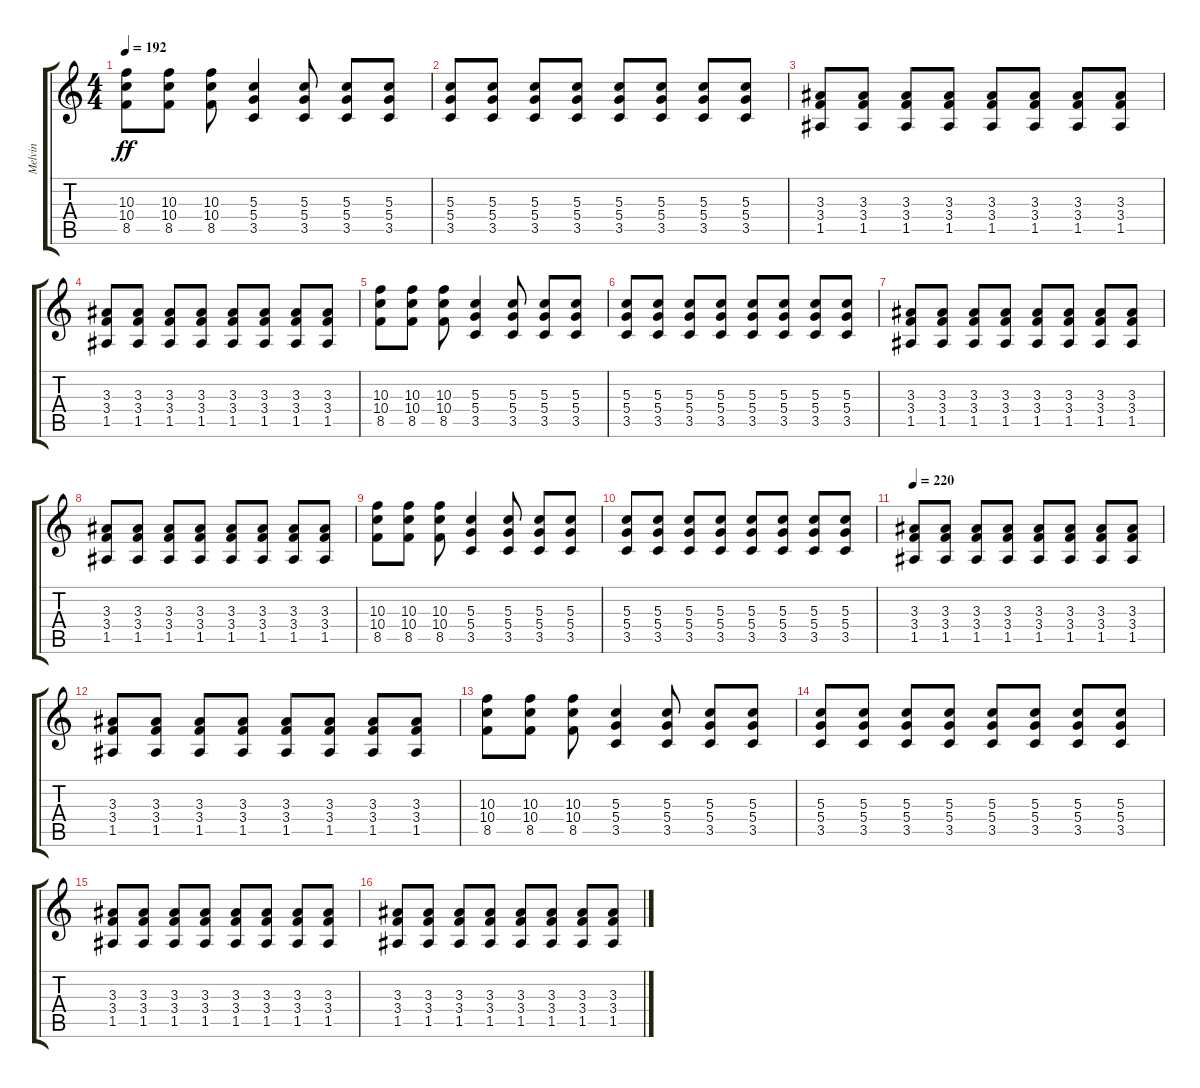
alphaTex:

\track ("Melvin" "Melvin") {instrument overdrivenguitar}
\staff {score tabs}
\tuning (E4 B3 G3 D3 A2 E2) {hide}
\ts (4 4)
\tempo 192
\tempo 220
\tempo 192
\clef g2
\ks c
(10.3 10.4 8.5).8{dy ff instrument overdrivenguitar} (10.3 10.4 8.5).8 (10.3 10.4 8.5).8 (5.3 5.4 3.5).4 (5.3 5.4 3.5).8 (5.3 5.4 3.5).8 (5.3 5.4 3.5).8 |
(5.3 5.4 3.5).8 (5.3 5.4 3.5).8 (5.3 5.4 3.5).8 (5.3 5.4 3.5).8 (5.3 5.4 3.5).8 (5.3 5.4 3.5).8 (5.3 5.4 3.5).8 (5.3 5.4 3.5).8 |
(3.3 3.4 1.5).8 (3.3 3.4 1.5).8 (3.3 3.4 1.5).8 (3.3 3.4 1.5).8 (3.3 3.4 1.5).8 (3.3 3.4 1.5).8 (3.3 3.4 1.5).8 (3.3 3.4 1.5).8 |
(3.3 3.4 1.5).8 (3.3 3.4 1.5).8 (3.3 3.4 1.5).8 (3.3 3.4 1.5).8 (3.3 3.4 1.5).8 (3.3 3.4 1.5).8 (3.3 3.4 1.5).8 (3.3 3.4 1.5).8 |
(10.3 10.4 8.5).8 (10.3 10.4 8.5).8 (10.3 10.4 8.5).8 (5.3 5.4 3.5).4 (5.3 5.4 3.5).8 (5.3 5.4 3.5).8 (5.3 5.4 3.5).8 |
(5.3 5.4 3.5).8 (5.3 5.4 3.5).8 (5.3 5.4 3.5).8 (5.3 5.4 3.5).8 (5.3 5.4 3.5).8 (5.3 5.4 3.5).8 (5.3 5.4 3.5).8 (5.3 5.4 3.5).8 |
(3.3 3.4 1.5).8 (3.3 3.4 1.5).8 (3.3 3.4 1.5).8 (3.3 3.4 1.5).8 (3.3 3.4 1.5).8 (3.3 3.4 1.5).8 (3.3 3.4 1.5).8 (3.3 3.4 1.5).8 |
(3.3 3.4 1.5).8 (3.3 3.4 1.5).8 (3.3 3.4 1.5).8 (3.3 3.4 1.5).8 (3.3 3.4 1.5).8 (3.3 3.4 1.5).8 (3.3 3.4 1.5).8 (3.3 3.4 1.5).8 |
(10.3 10.4 8.5).8 (10.3 10.4 8.5).8 (10.3 10.4 8.5).8 (5.3 5.4 3.5).4 (5.3 5.4 3.5).8 (5.3 5.4 3.5).8 (5.3 5.4 3.5).8 |
(5.3 5.4 3.5).8 (5.3 5.4 3.5).8 (5.3 5.4 3.5).8 (5.3 5.4 3.5).8 (5.3 5.4 3.5).8 (5.3 5.4 3.5).8 (5.3 5.4 3.5).8 (5.3 5.4 3.5).8 |
\tempo 220
(3.3 3.4 1.5).8 (3.3 3.4 1.5).8 (3.3 3.4 1.5).8 (3.3 3.4 1.5).8 (3.3 3.4 1.5).8 (3.3 3.4 1.5).8 (3.3 3.4 1.5).8 (3.3 3.4 1.5).8 |
(3.3 3.4 1.5).8 (3.3 3.4 1.5).8 (3.3 3.4 1.5).8 (3.3 3.4 1.5).8 (3.3 3.4 1.5).8 (3.3 3.4 1.5).8 (3.3 3.4 1.5).8 (3.3 3.4 1.5).8 |
(10.3 10.4 8.5).8 (10.3 10.4 8.5).8 (10.3 10.4 8.5).8 (5.3 5.4 3.5).4 (5.3 5.4 3.5).8 (5.3 5.4 3.5).8 (5.3 5.4 3.5).8 |
(5.3 5.4 3.5).8 (5.3 5.4 3.5).8 (5.3 5.4 3.5).8 (5.3 5.4 3.5).8 (5.3 5.4 3.5).8 (5.3 5.4 3.5).8 (5.3 5.4 3.5).8 (5.3 5.4 3.5).8 |
(3.3 3.4 1.5).8 (3.3 3.4 1.5).8 (3.3 3.4 1.5).8 (3.3 3.4 1.5).8 (3.3 3.4 1.5).8 (3.3 3.4 1.5).8 (3.3 3.4 1.5).8 (3.3 3.4 1.5).8 |
(3.3 3.4 1.5).8 (3.3 3.4 1.5).8 (3.3 3.4 1.5).8 (3.3 3.4 1.5).8 (3.3 3.4 1.5).8 (3.3 3.4 1.5).8 (3.3 3.4 1.5).8 (3.3 3.4 1.5).8
